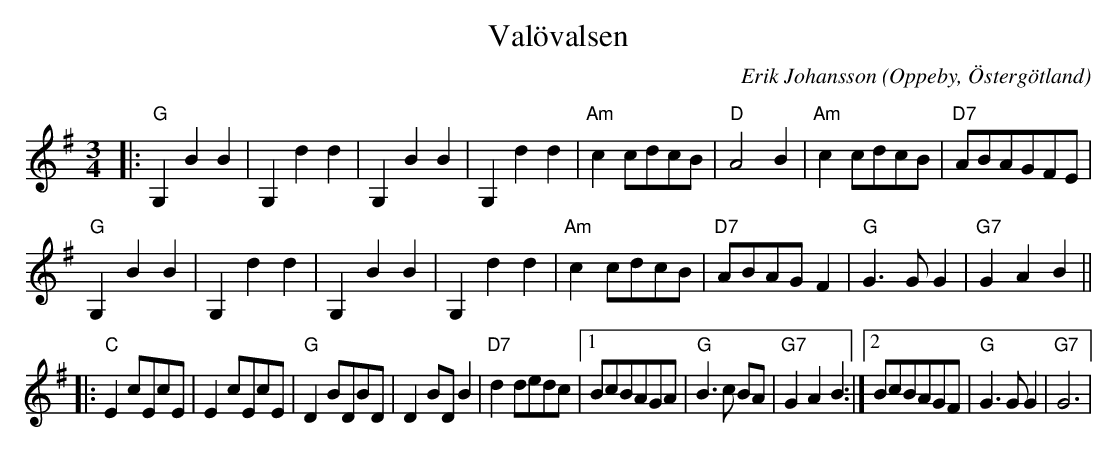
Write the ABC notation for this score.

X:1
T:Valövalsen
C:Erik Johansson
O:Oppeby, Östergötland
Q:140
M:3/4
L:1/8
K:G
|:"G"G,2B2B2|G,2d2d2 |G,2B2B2|G,2d2d2 |"Am" c2 cdcB| "D" A4 B2 | "Am" c2 cdcB |"D7" ABAGFE |
"G"G,2B2B2|G,2d2d2 |G,2B2B2|G,2d2d2 |"Am" c2 cdcB| "D7" ABAGF2 | "G" G3 G G2 |"G7" G2A2B2 ||
|:"C"E2 cEcE |E2 cEcE|"G" D2 BDBD |D2 BD B2 |"D7"d2 dedc|1 BcBAGA|"G"B3 c BA|"G7" G2A2B2:|2 BcBAGF|"G" G3 G G2| "G7" G6 |
